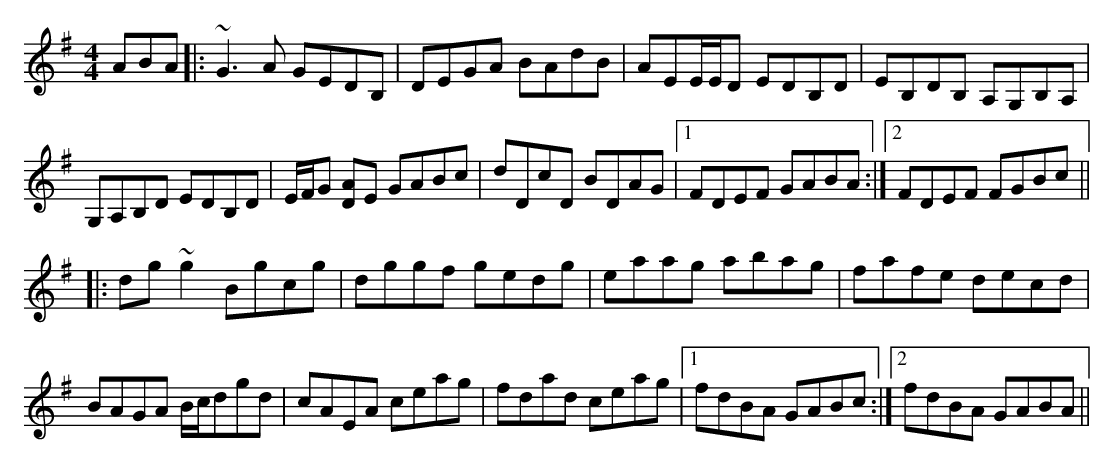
X:1
M:4/4
K:G
ABA|:~G3A GEDB,|DEGA BAdB|AEE/2E/D EDB,D|EB,DB, A,G,B,A,|
G,A,B,D EDB,D|E/2F/2G [DA]E GABc|dDcD BDAG|1 FDEF GABA:|2 FDEF FGBc||
|:dg~g2 Bgcg|dggf gedg|eaag abag|fafe decd|
BAGA B/2c/2dgd|cAEA ceag|fdad ceag|1 fdBA GABc:|2 fdBA GABA||
